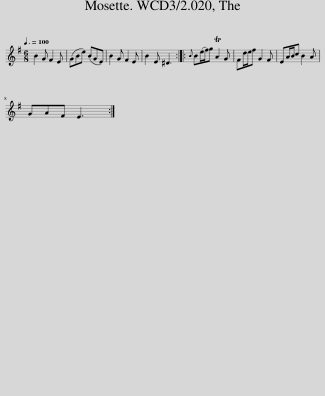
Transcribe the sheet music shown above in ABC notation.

X:1
L:1/8
Q:3/8=100
M:6/8
I:linebreak $
K:Emin
V:1 treble
V:1
 B2 G F2 E | (GBe) (BGE) | B2 G F2 E | B2 E ^D3 ::{B} B(e/f/)g TA2 G | %5
 Fd/e/f G2 F | EA/B/c B2 A |$ GAF E3 :| %8
